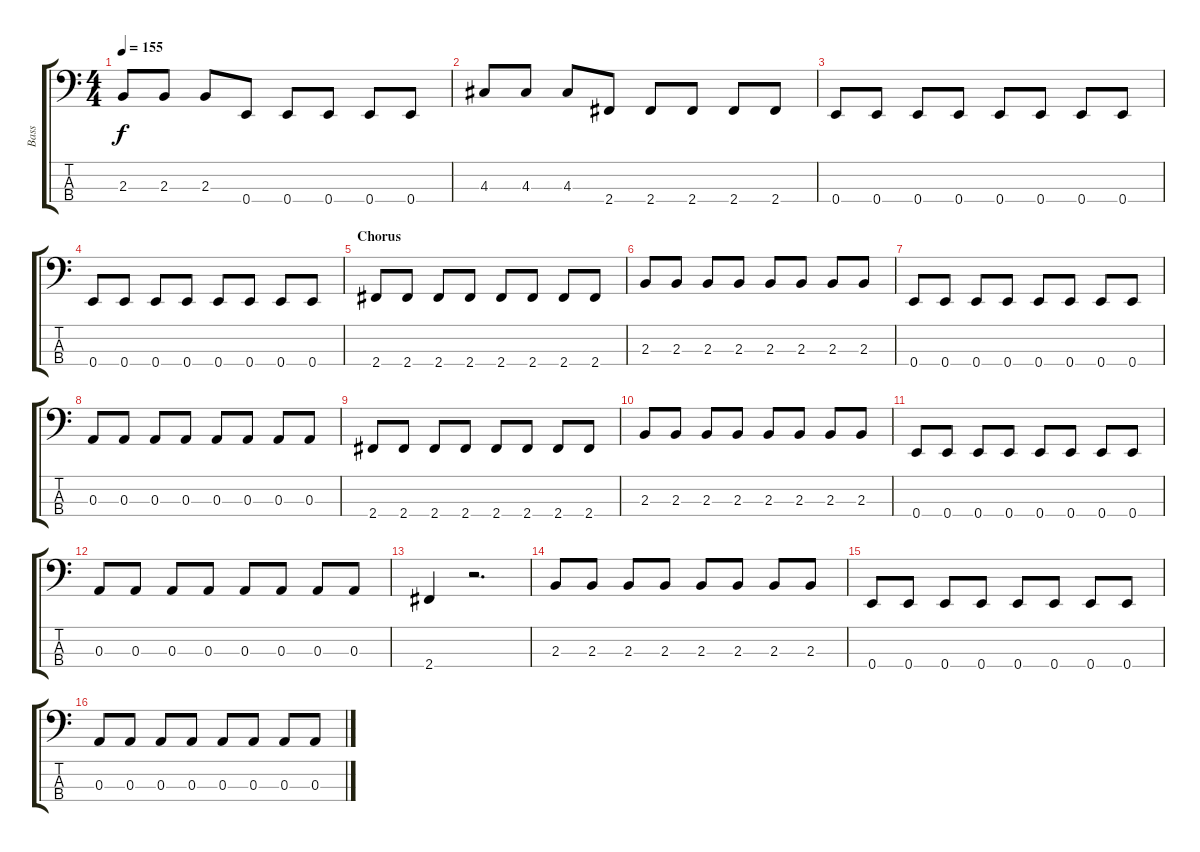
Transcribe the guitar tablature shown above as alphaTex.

\track ("Bass" "Bass") {instrument electricbassfinger}
\staff {score tabs}
\tuning (G2 D2 A1 E1) {hide}
\ts (4 4)
\tempo 155
\clef f4
\ks c
2.3.8{dy f} 2.3.8 2.3.8 0.4.8 0.4.8 0.4.8 0.4.8 0.4.8 |
4.3.8 4.3.8 4.3.8 2.4.8 2.4.8 2.4.8 2.4.8 2.4.8 |
0.4.8 0.4.8 0.4.8 0.4.8 0.4.8 0.4.8 0.4.8 0.4.8 |
0.4.8 0.4.8 0.4.8 0.4.8 0.4.8 0.4.8 0.4.8 0.4.8 |
\section ("" "Chorus")
2.4.8 2.4.8 2.4.8 2.4.8 2.4.8 2.4.8 2.4.8 2.4.8 |
2.3.8 2.3.8 2.3.8 2.3.8 2.3.8 2.3.8 2.3.8 2.3.8 |
0.4.8 0.4.8 0.4.8 0.4.8 0.4.8 0.4.8 0.4.8 0.4.8 |
0.3.8 0.3.8 0.3.8 0.3.8 0.3.8 0.3.8 0.3.8 0.3.8 |
2.4.8 2.4.8 2.4.8 2.4.8 2.4.8 2.4.8 2.4.8 2.4.8 |
2.3.8 2.3.8 2.3.8 2.3.8 2.3.8 2.3.8 2.3.8 2.3.8 |
0.4.8 0.4.8 0.4.8 0.4.8 0.4.8 0.4.8 0.4.8 0.4.8 |
0.3.8 0.3.8 0.3.8 0.3.8 0.3.8 0.3.8 0.3.8 0.3.8 |
2.4.4 r.2{d} |
2.3.8 2.3.8 2.3.8 2.3.8 2.3.8 2.3.8 2.3.8 2.3.8 |
0.4.8 0.4.8 0.4.8 0.4.8 0.4.8 0.4.8 0.4.8 0.4.8 |
0.3.8 0.3.8 0.3.8 0.3.8 0.3.8 0.3.8 0.3.8 0.3.8
